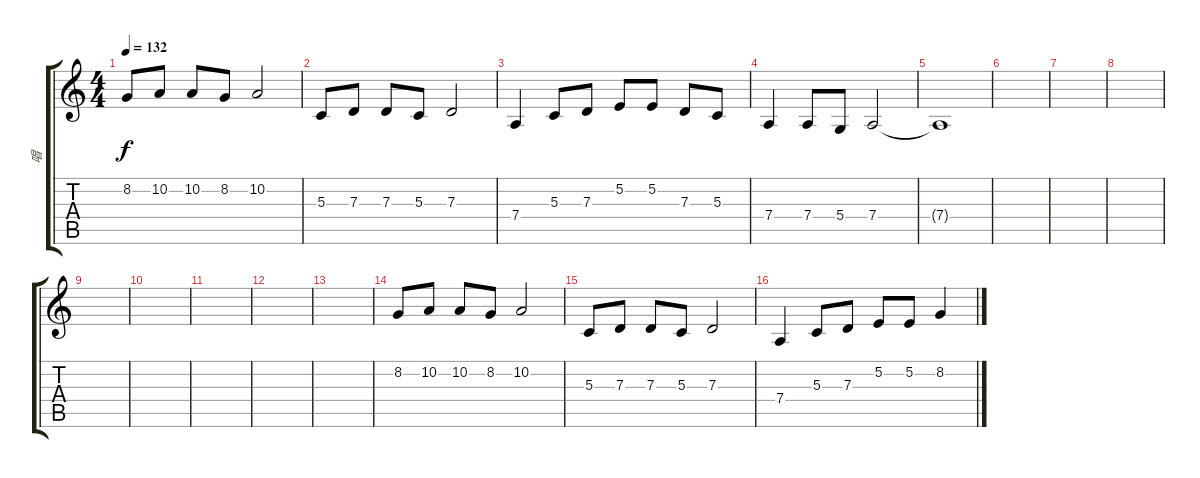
\track ("唱" "唱") {instrument flute}
\staff {score tabs}
\tuning (E4 B3 G3 D3 A2 E2) {hide}
\ts (4 4)
\tempo 132
\clef g2
\ks c
8.2.8{dy f} 10.2.8 10.2.8 8.2.8 10.2.2 |
5.3.8 7.3.8 7.3.8 5.3.8 7.3.2 |
7.4.4 5.3.8 7.3.8 5.2.8 5.2.8 7.3.8 5.3.8 |
7.4.4 7.4.8 5.4.8 7.4.2 |
7.4{t}.1 |
|
|
|
|
|
|
|
|
8.2.8 10.2.8 10.2.8 8.2.8 10.2.2 |
5.3.8 7.3.8 7.3.8 5.3.8 7.3.2 |
7.4.4 5.3.8 7.3.8 5.2.8 5.2.8 8.2.4
